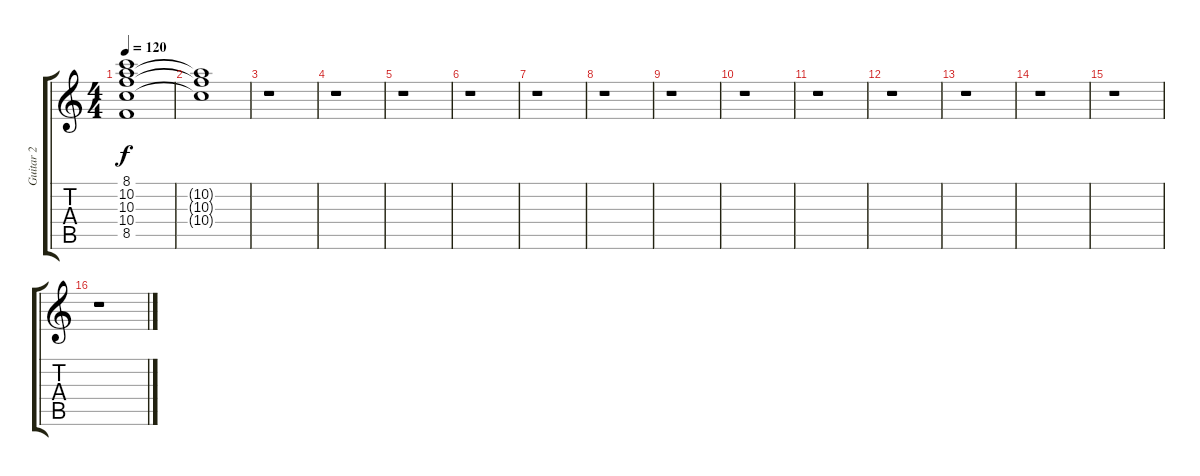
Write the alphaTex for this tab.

\track ("Guitar 2" "Guitar 2") {instrument acousticguitarsteel}
\staff {score tabs}
\tuning (E4 B3 G3 D3 A2 E2) {hide}
\ts (4 4)
\tempo 120
\clef g2
\ks c
(8.1 10.2 10.3 10.4 8.5).1{dy f} |
(10.2{t} 10.3{t} 10.4{t}).1 |
r.1 |
r.1 |
r.1 |
r.1 |
r.1 |
r.1 |
r.1 |
r.1 |
r.1 |
r.1 |
r.1 |
r.1 |
r.1 |
r.1
